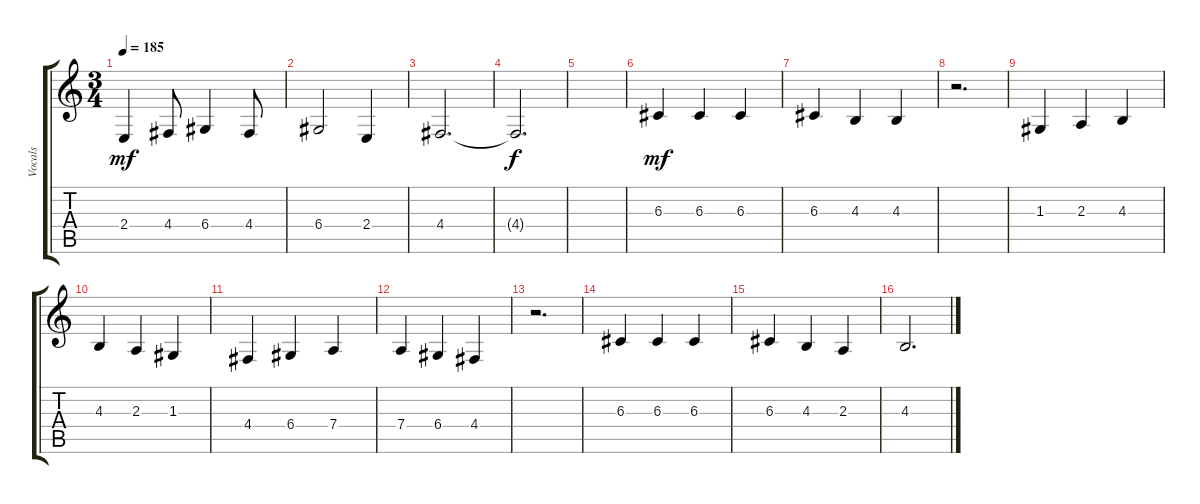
\track ("Vocals" "Vocals") {instrument ocarina}
\staff {score tabs}
\tuning (E4 B3 G3 D3 A2 E2) {hide}
\ts (3 4)
\tempo 185
\clef g2
\ks c
2.4.4{dy mf} 4.4.8 6.4.4 4.4.8 |
6.4.2 2.4.4 |
4.4.2{d} |
4.4{t}.2{d dy f} |
|
6.3.4{dy mf} 6.3.4 6.3.4 |
6.3.4 4.3.4 4.3.4 |
r.2{d} |
1.3.4 2.3.4 4.3.4 |
4.3.4 2.3.4 1.3.4 |
4.4.4 6.4.4 7.4.4 |
7.4.4 6.4.4 4.4.4 |
r.2{d} |
6.3.4 6.3.4 6.3.4 |
6.3.4 4.3.4 2.3.4 |
4.3.2{d}
